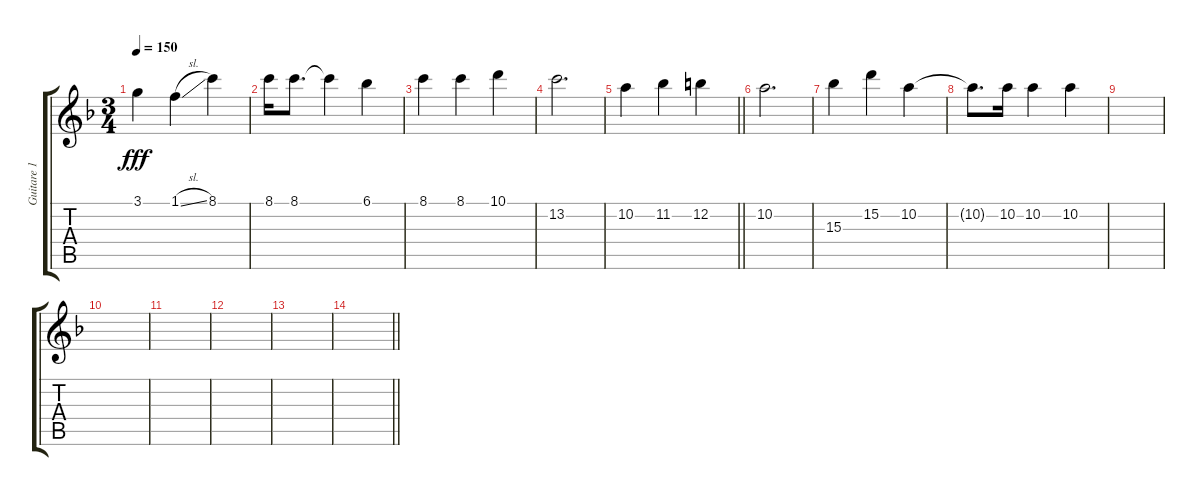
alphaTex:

\track ("Guitare 1" "Guitare 1") {instrument acousticguitarsteel}
\staff {score tabs}
\tuning (E4 B3 G3 D3 A2 E2) {hide}
\ts (3 4)
\tempo 150
\clef g2
\ks f
3.1.4{dy fff} 1.1{sl}.4 8.1.4 |
8.1.16 8.1.8{d} 8.1{t}.4 6.1.4 |
8.1.4 8.1.4 10.1.4 |
13.2.2{d} |
\barLineRight lightlight
10.2.4 11.2.4 12.2.4 |
10.2.2{d} |
15.3.4 15.2.4 10.2.4 |
10.2{t}.8{d} 10.2.16 10.2.4 10.2.4 |
|
|
|
|
|
\barLineRight lightlight
